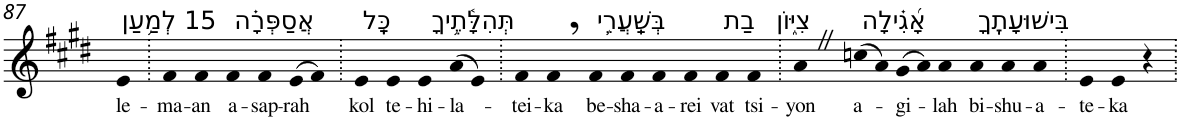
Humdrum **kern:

**kern	**text
*part1	*part1
*staff1	*staff1
*I"Piano	*
*I'Pno	*
!!LO:PB:g=z
*clefG2	*
*k[f#c#g#d#]	*
*E:	*
=87	=87
!LO:TX:a:t=15 לְמַ֥עַן	!
!	!LO:LY:b
4e	le-
=88.	=88.
!	!LO:LY:b
4f#	-ma-
!	!LO:LY:b
4f#	-an
!LO:TX:a:t=אֲסַפְּרָ֗ה	!
!	!LO:LY:b
4f#	a-
!	!LO:LY:b
4f#	-sap-
!	!LO:LY:b
(>8e	-rah
8f#)	.
=89.	=89.
!LO:TX:a:t=כָּֽל	!
!	!LO:LY:b
4e	kol
!LO:TX:a:t=תְּהִלָּ֫תֶ֥יךָ	!
!	!LO:LY:b
4e	te-
!	!LO:LY:b
4e	-hi-
!	!LO:LY:b
(>8a	-la-
8e)	.
=90.	=90.
!	!LO:LY:b
4f#	-tei-
!	!LO:LY:b
4f#,	-ka
!LO:TX:a:t=בְּשַֽׁעֲרֵ֥י	!
!	!LO:LY:b
4f#	be-
!	!LO:LY:b
4f#	-sha-
!	!LO:LY:b
4f#	-a-
!	!LO:LY:b
4f#	-rei
!LO:TX:a:t=בַת	!
!	!LO:LY:b
4f#	vat
!LO:TX:a:t=צִיּ֑וֹן	!
!	!LO:LY:b
4f#	tsi-
=91.	=91.
!	!LO:LY:b
4aZ	-yon
!LO:TX:a:t=אָ֝גִ֗ילָה	!
!	!LO:LY:b
(>8ccn	a-
8a)	.
!	!LO:LY:b
(>8g#	-gi-
8a)	.
!	!LO:LY:b
4a	-lah
!LO:TX:a:t=בִּישׁוּעָתֶֽךָ	!
!	!LO:LY:b
4a	bi-
!	!LO:LY:b
4a	-shu-
!	!LO:LY:b
4a	-a-
=92.	=92.
!	!LO:LY:b
4e	-te-
!	!LO:LY:b
4e	-ka
4r	.
=.	=.
*-	*-
